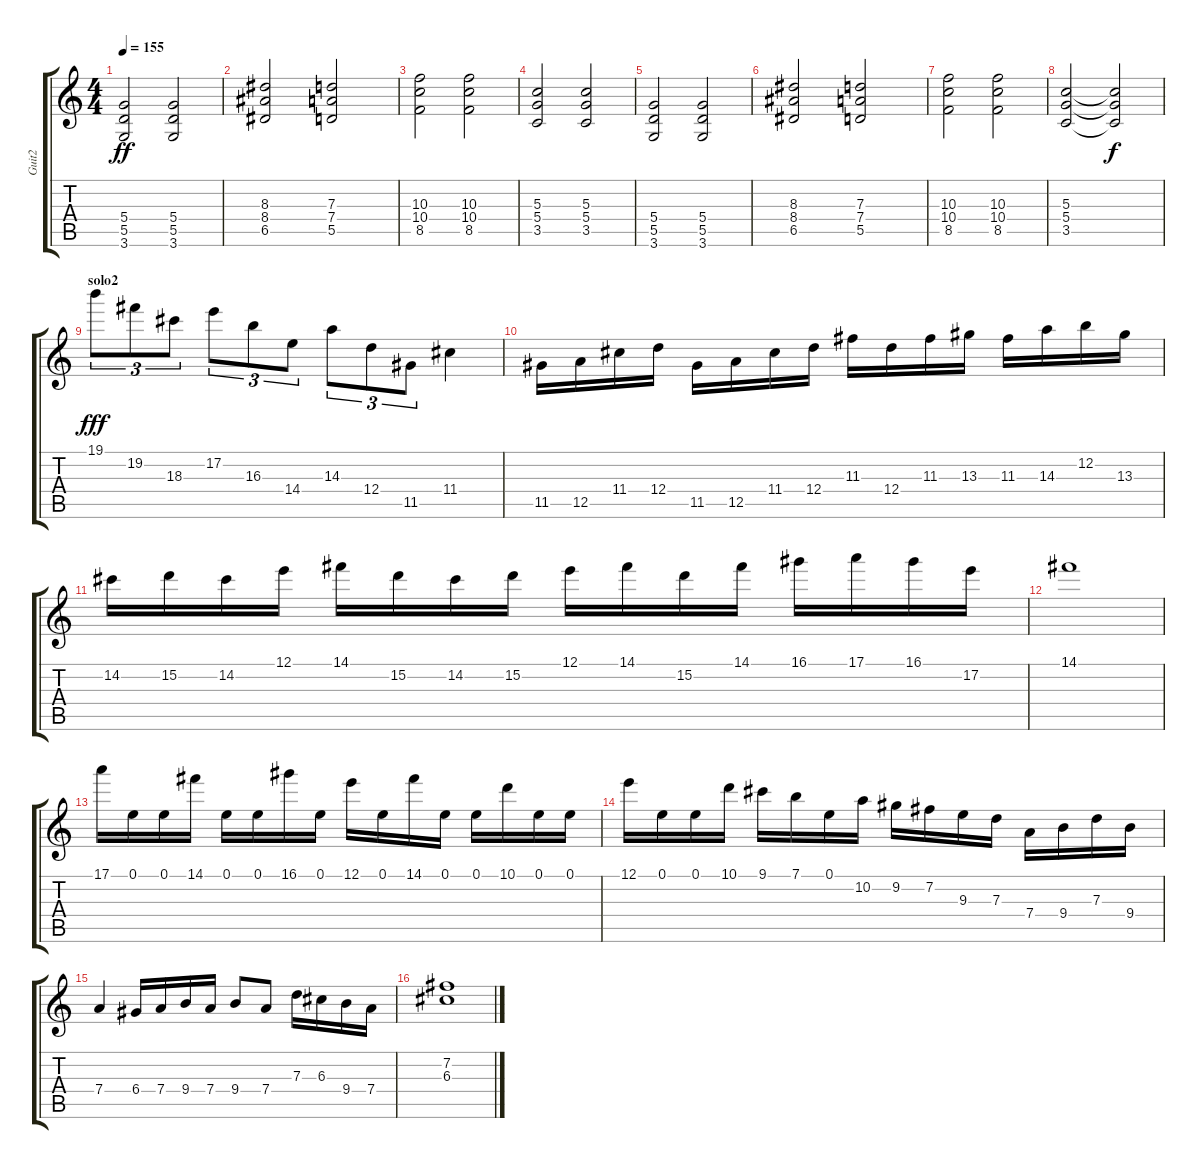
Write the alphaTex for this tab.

\track ("Guit2" "Guit2") {instrument acousticguitarsteel}
\staff {score tabs}
\tuning (E4 B3 G3 D3 A2 E2) {hide}
\ts (4 4)
\tempo 155
\clef g2
\ks c
(5.4 5.5 3.6).2{dy ff} (5.4 5.5 3.6).2 |
(8.3 8.4 6.5).2 (7.3 7.4 5.5).2 |
(10.3 10.4 8.5).2 (10.3 10.4 8.5).2 |
(5.3 5.4 3.5).2 (5.3 5.4 3.5).2 |
(5.4 5.5 3.6).2 (5.4 5.5 3.6).2 |
(8.3 8.4 6.5).2 (7.3 7.4 5.5).2 |
(10.3 10.4 8.5).2 (10.3 10.4 8.5).2 |
(5.3 5.4 3.5).2 (5.3{t} 5.4{t} 3.5{t}).2{dy f} |
\section ("" "solo2")
19.1.8{tu (3 2) dy fff volume 13 instrument overdrivenguitar} 19.2.8{tu (3 2)} 18.3.8{tu (3 2)} 17.2.8{tu (3 2)} 16.3.8{tu (3 2)} 14.4.8{tu (3 2)} 14.3.8{tu (3 2)} 12.4.8{tu (3 2)} 11.5.8{tu (3 2)} 11.4.4 |
11.5.16 12.5.16 11.4.16 12.4.16 11.5.16 12.5.16 11.4.16 12.4.16 11.3.16 12.4.16 11.3.16 13.3.16 11.3.16 14.3.16 12.2.16 13.3.16 |
14.2.16 15.2.16 14.2.16 12.1.16 14.1.16 15.2.16 14.2.16 15.2.16 12.1.16 14.1.16 15.2.16 14.1.16 16.1.16 17.1.16 16.1.16 17.2.16 |
14.1.1 |
17.1.16 0.1.16 0.1.16 14.1.16 0.1.16 0.1.16 16.1.16 0.1.16 12.1.16 0.1.16 14.1.16 0.1.16 0.1.16 10.1.16 0.1.16 0.1.16 |
12.1.16 0.1.16 0.1.16 10.1.16 9.1.16 7.1.16 0.1.16 10.2.16 9.2.16 7.2.16 9.3.16 7.3.16 7.4.16 9.4.16 7.3.16 9.4.16 |
7.4.4 6.4.16 7.4.16 9.4.16 7.4.16 9.4.8 7.4.8 7.3.16 6.3.16 9.4.16 7.4.16 |
(7.2 6.3).1
